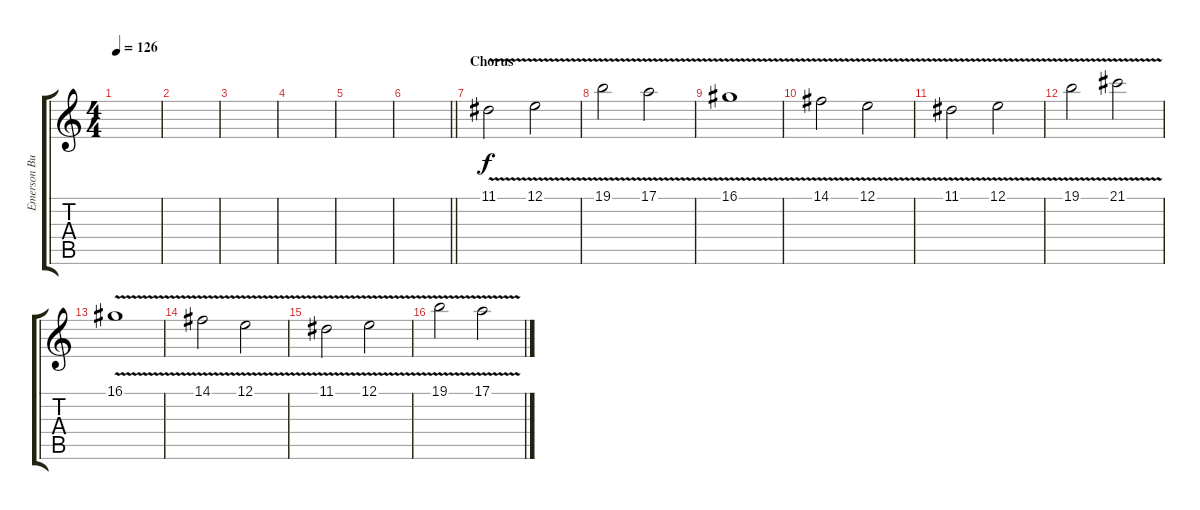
\track ("Emerson Burton (Keyboard)" "Emerson Bu") {instrument whistle}
\staff {score tabs}
\tuning (E4 B3 G3 D3 A2 E2) {hide}
\ts (4 4)
\tempo 126
\clef g2
\ks c
|
|
|
|
|
\barLineRight lightlight
|
\section ("" "Chorus")
11.1{v}.2{volume 13} 12.1{v}.2 |
19.1{v}.2 17.1{v}.2 |
16.1{v}.1 |
14.1{v}.2 12.1{v}.2 |
11.1{v}.2 12.1{v}.2 |
19.1{v}.2 21.1{v}.2 |
16.1{v}.1 |
14.1{v}.2 12.1{v}.2 |
11.1{v}.2 12.1{v}.2 |
19.1{v}.2 17.1{v}.2
